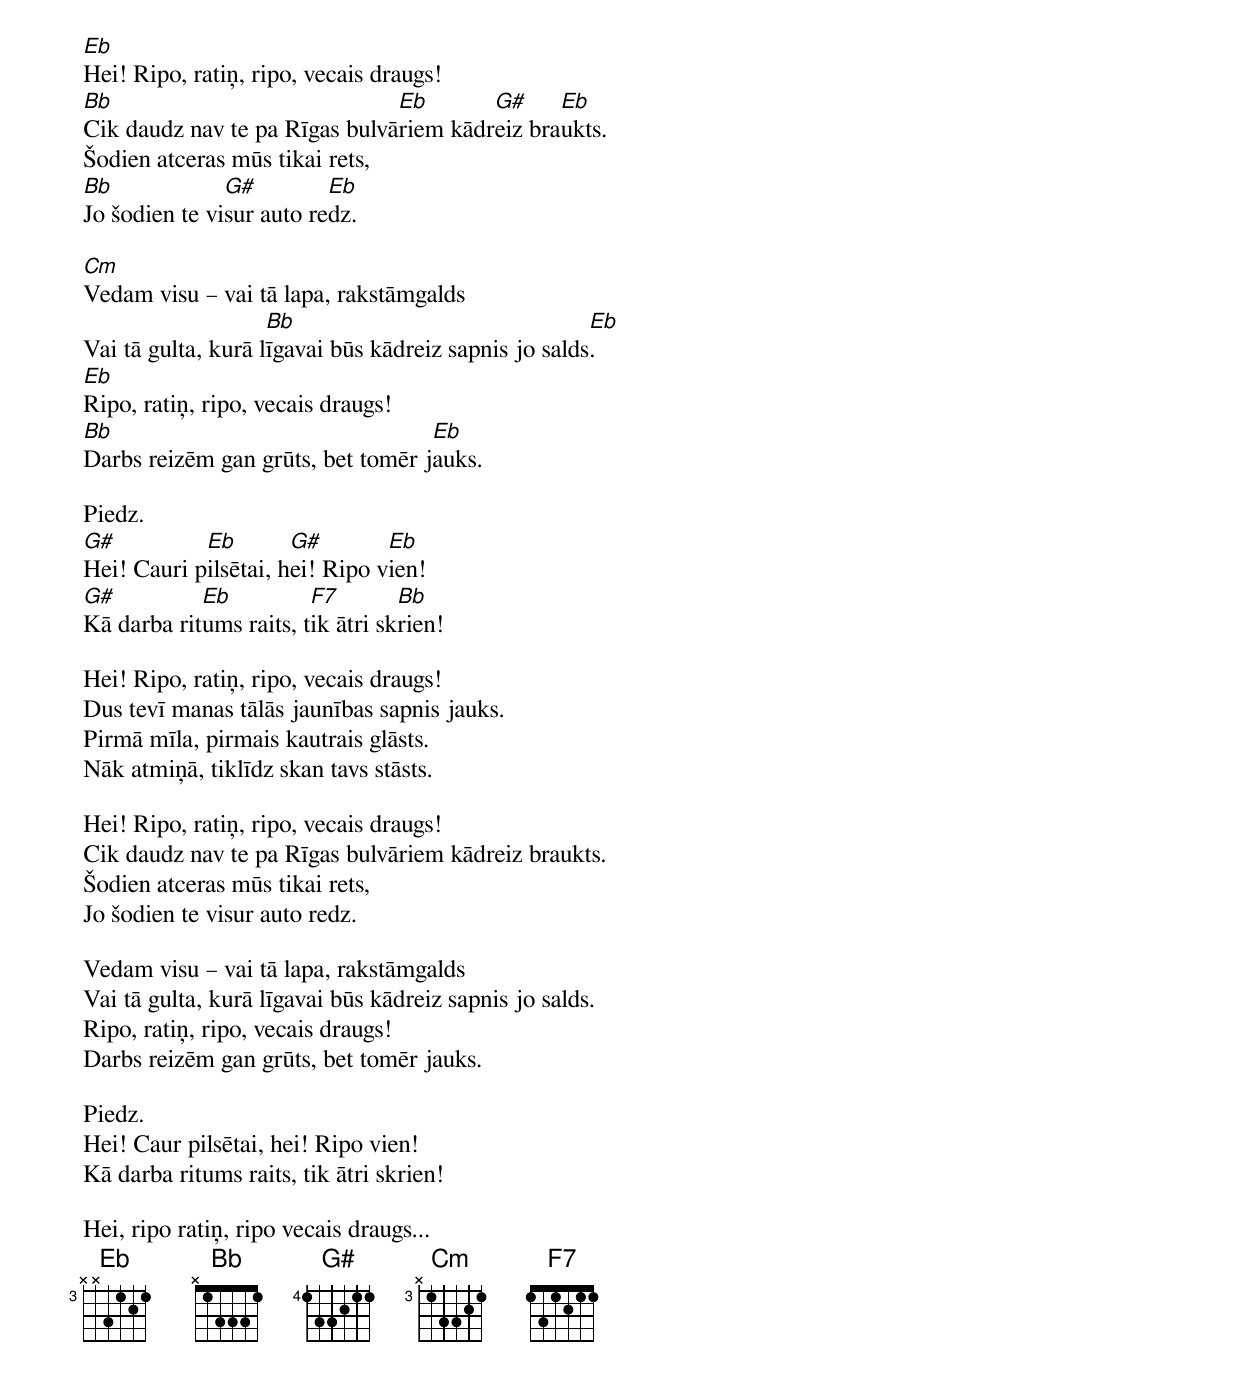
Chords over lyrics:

Eb
Hei! Ripo, ratiņ, ripo, vecais draugs!
Bb                             Eb       G#     Eb
Cik daudz nav te pa Rīgas bulvāriem kādreiz braukts.
Šodien atceras mūs tikai rets,
Bb             G#         Eb
Jo šodien te visur auto redz.

Cm
Vedam visu – vai tā lapa, rakstāmgalds
                    Bb                                Eb
Vai tā gulta, kurā līgavai būs kādreiz sapnis jo salds.
Eb
Ripo, ratiņ, ripo, vecais draugs!
Bb                                 Eb
Darbs reizēm gan grūts, bet tomēr jauks.

Piedz.
G#          Eb        G#        Eb
Hei! Cauri pilsētai, hei! Ripo vien!
G#          Eb          F7        Bb
Kā darba ritums raits, tik ātri skrien!

Hei! Ripo, ratiņ, ripo, vecais draugs!
Dus tevī manas tālās jaunības sapnis jauks.
Pirmā mīla, pirmais kautrais glāsts.
Nāk atmiņā, tiklīdz skan tavs stāsts.

Hei! Ripo, ratiņ, ripo, vecais draugs!
Cik daudz nav te pa Rīgas bulvāriem kādreiz braukts.
Šodien atceras mūs tikai rets,
Jo šodien te visur auto redz.

Vedam visu – vai tā lapa, rakstāmgalds
Vai tā gulta, kurā līgavai būs kādreiz sapnis jo salds.
Ripo, ratiņ, ripo, vecais draugs!
Darbs reizēm gan grūts, bet tomēr jauks.

Piedz.
Hei! Caur pilsētai, hei! Ripo vien!
Kā darba ritums raits, tik ātri skrien!

Hei, ripo ratiņ, ripo vecais draugs...
